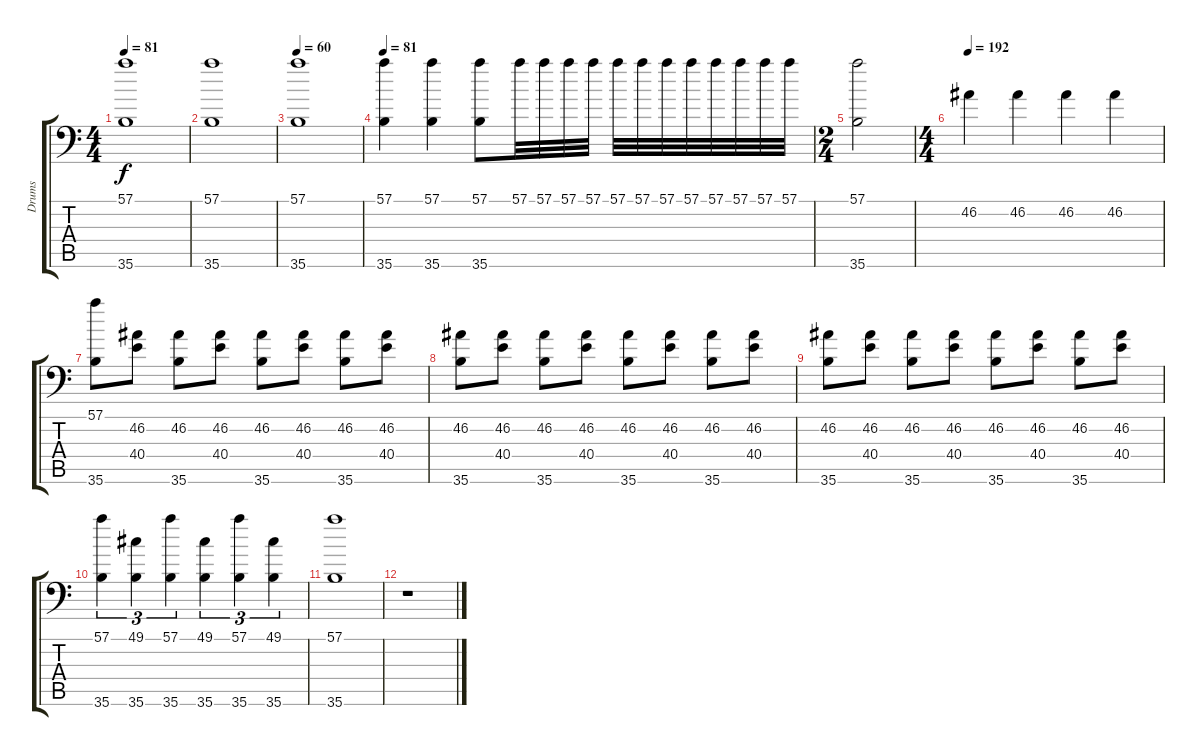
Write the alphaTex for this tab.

\track ("Drums" "Drums") {instrument acousticgrandpiano}
\staff {score tabs}
\tuning (C-1 C-1 C-1 C-1 C-1 C-1) {hide}
\ts (4 4)
\tempo 81
\clef f4
\ks c
(57.1 35.6).1{dy f} |
(57.1 35.6).1 |
\tempo 60
(57.1 35.6).1 |
\tempo 81
(57.1 35.6).4 (57.1 35.6).4 (57.1 35.6).8 57.1.32 57.1.32 57.1.32 57.1.32 57.1.32 57.1.32 57.1.32 57.1.32 57.1.32 57.1.32 57.1.32 57.1.32 |
\ts (2 4)
(57.1 35.6).2 |
\ts (4 4)
\tempo 192
46.2.4 46.2.4 46.2.4 46.2.4 |
(57.1 35.6).8 (46.2 40.4).8 (46.2 35.6).8 (46.2 40.4).8 (46.2 35.6).8 (46.2 40.4).8 (46.2 35.6).8 (46.2 40.4).8 |
(46.2 35.6).8 (46.2 40.4).8 (46.2 35.6).8 (46.2 40.4).8 (46.2 35.6).8 (46.2 40.4).8 (46.2 35.6).8 (46.2 40.4).8 |
(46.2 35.6).8 (46.2 40.4).8 (46.2 35.6).8 (46.2 40.4).8 (46.2 35.6).8 (46.2 40.4).8 (46.2 35.6).8 (46.2 40.4).8 |
(57.1 35.6).4{tu (3 2)} (49.1 35.6).4{tu (3 2)} (57.1 35.6).4{tu (3 2)} (49.1 35.6).4{tu (3 2)} (57.1 35.6).4{tu (3 2)} (49.1 35.6).4{tu (3 2)} |
(57.1 35.6).1 |
r.1
